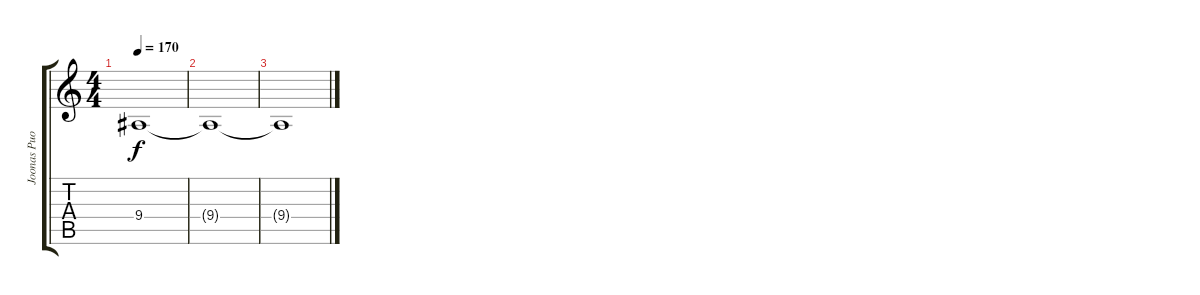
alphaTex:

\track ("Joonas Puolakka" "Joonas Puo") {instrument harpsichord}
\staff {score tabs}
\tuning (Eb4 Bb3 Gb3 Db3 Ab2 Eb2) {hide}
\ts (4 4)
\tempo 170
\clef g2
\ks c
9.4{t}.1{dy f} |
9.4{t}.1 |
9.4{t}.1
